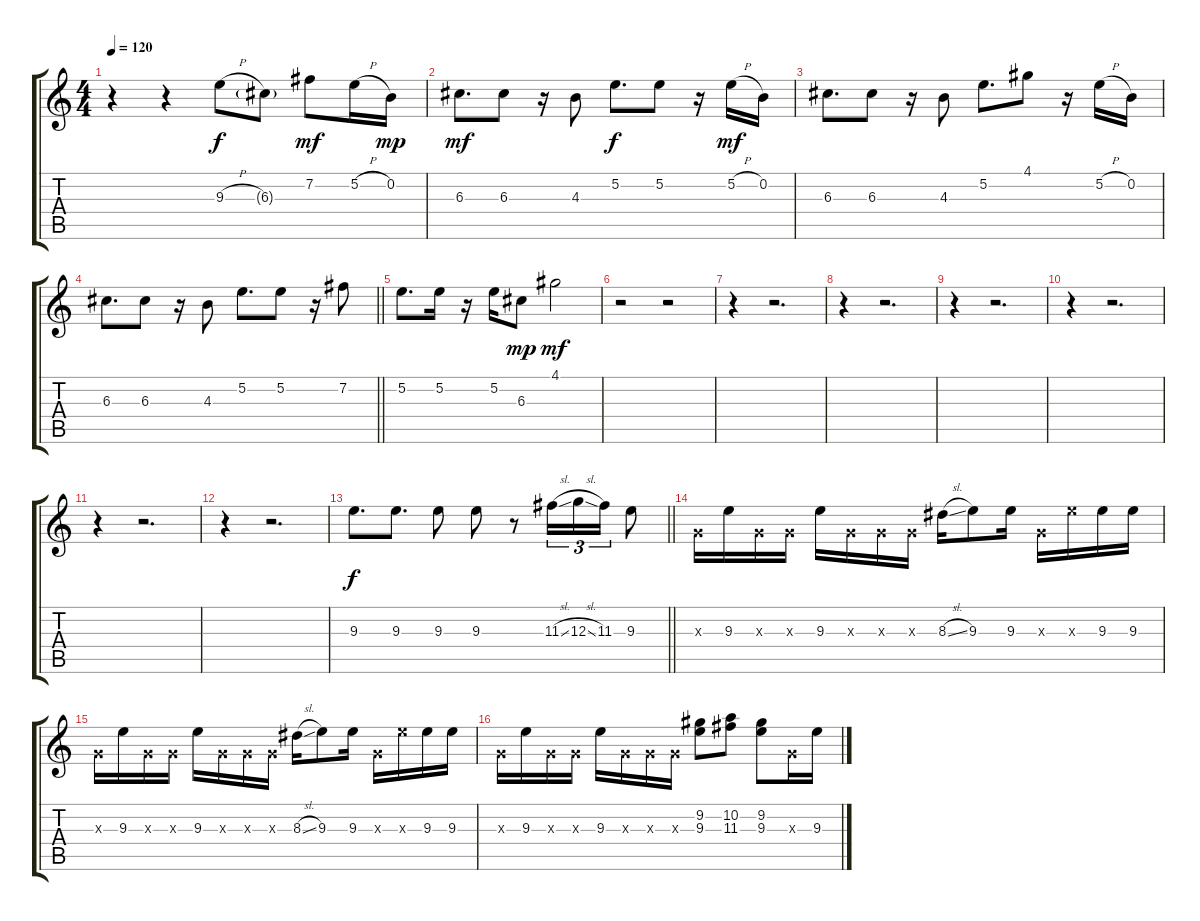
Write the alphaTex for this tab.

\track "" {instrument acousticguitarnylon}
\staff {score tabs}
\tuning (E4 B3 G3 D3 A2 E2) {hide}
\ts (4 4)
\tempo 120
\clef g2
\ks c
r.4{dy f instrument acousticguitarnylon} r.4 9.3{h}.8 6.3{g}.8 7.2.8{dy mf} 5.2{h}.16 0.2.16{dy mp} |
6.3.8{d dy mf} 6.3.8 r.16 4.3.8 5.2.8{d dy f} 5.2.8 r.16 5.2{h}.16{dy mf} 0.2.16 |
6.3.8{d} 6.3.8 r.16 4.3.8 5.2.8{d} 4.1.8 r.16 5.2{h}.16 0.2.16 |
\barLineRight lightlight
6.3.8{d} 6.3.8 r.16 4.3.8 5.2.8{d} 5.2.8 r.16 7.2.8 |
5.2.8{d} 5.2.16 r.16 5.2.16 6.3.8{dy mp} 4.1.2{dy mf} |
r.2 r.2 |
r.4 r.2{d} |
r.4 r.2{d} |
r.4 r.2{d} |
r.4 r.2{d} |
r.4 r.2{d} |
r.4 r.2{d} |
\barLineRight lightlight
9.3.8{d dy f} 9.3.8{d} 9.3.8 9.3.8 r.8 11.3{sl}.16{tu (3 2)} 12.3{sl}.16{tu (3 2)} 11.3.16{tu (3 2)} 9.3.8 |
0.3{x}.16 9.3.16 0.3{x}.16 0.3{x}.16 9.3.16 0.3{x}.16 0.3{x}.16 0.3{x}.16 8.3{sl}.16 9.3.8 9.3.16 0.3{x}.16 9.3{x}.16 9.3.16 9.3.16 |
0.3{x}.16 9.3.16 0.3{x}.16 0.3{x}.16 9.3.16 0.3{x}.16 0.3{x}.16 0.3{x}.16 8.3{sl}.16 9.3.8 9.3.16 0.3{x}.16 9.3{x}.16 9.3.16 9.3.16 |
0.3{x}.16 9.3.16 0.3{x}.16 0.3{x}.16 9.3.16 0.3{x}.16 0.3{x}.16 0.3{x}.16 (9.2 9.3).8 (10.2 11.3).8 (9.2 9.3).8 0.3{x}.16 9.3.16
